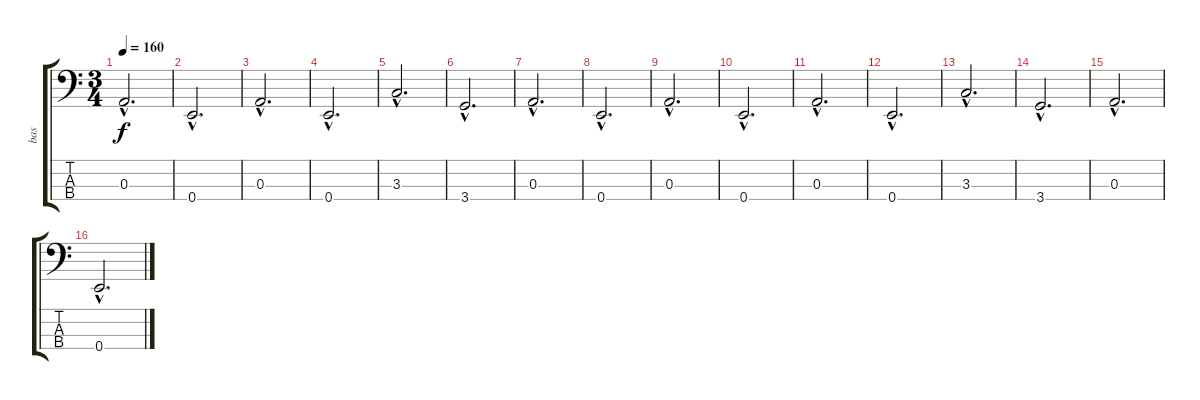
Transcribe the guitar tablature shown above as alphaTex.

\track ("bas" "bas") {instrument electricbassfinger}
\staff {score tabs}
\tuning (G2 D2 A1 E1) {hide}
\ts (3 4)
\tempo 160
\clef f4
\ks c
0.3{hac}.2{d dy f} |
0.4{hac}.2{d} |
0.3{hac}.2{d} |
0.4{hac}.2{d} |
3.3{hac}.2{d} |
3.4{hac}.2{d} |
0.3{hac}.2{d} |
0.4{hac}.2{d} |
0.3{hac}.2{d} |
0.4{hac}.2{d} |
0.3{hac}.2{d} |
0.4{hac}.2{d} |
3.3{hac}.2{d} |
3.4{hac}.2{d} |
0.3{hac}.2{d} |
0.4{hac}.2{d}
